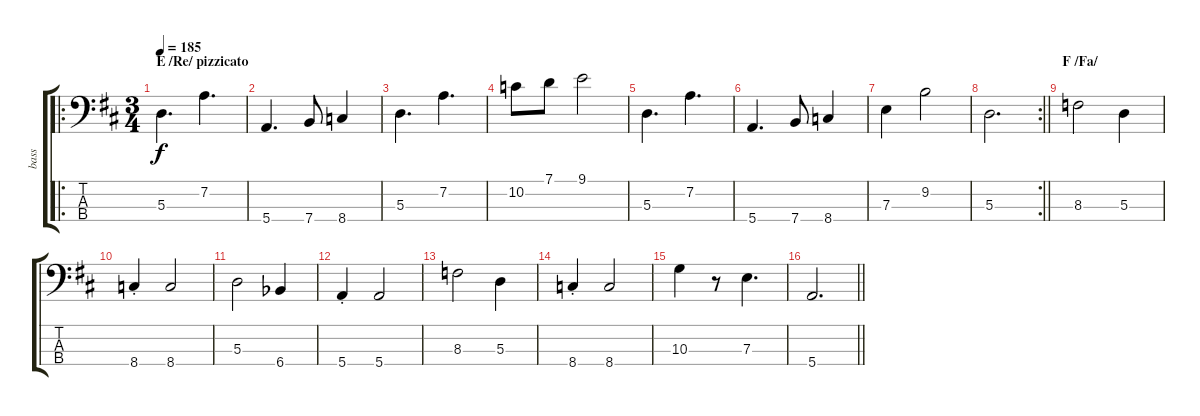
\track ("bass" "bass") {instrument electricbasspick}
\staff {score tabs}
\tuning (G2 D2 A1 E1) {hide}
\ro
\ts (3 4)
\section ("" "E /Re/ pizzicato")
\tempo 185
\clef f4
\ks d
5.3.4{d dy f} 7.2.4{d} |
5.4.4{d} 7.4.8 8.4.4 |
5.3.4{d} 7.2.4{d} |
10.2.8 7.1.8 9.1.2 |
5.3.4{d} 7.2.4{d} |
5.4.4{d} 7.4.8 8.4.4 |
7.3.4 9.2.2 |
\rc 2
\barLineRight lightlight
5.3.2{d} |
\section ("" "F /Fa/")
8.3.2 5.3.4 |
8.4{st}.4 8.4.2 |
5.3.2 6.4{acc b}.4 |
5.4{st}.4 5.4.2 |
8.3.2 5.3.4 |
8.4{st}.4 8.4.2 |
10.3.4 r.8 7.3.4{d} |
\barLineRight lightlight
5.4.2{d}
